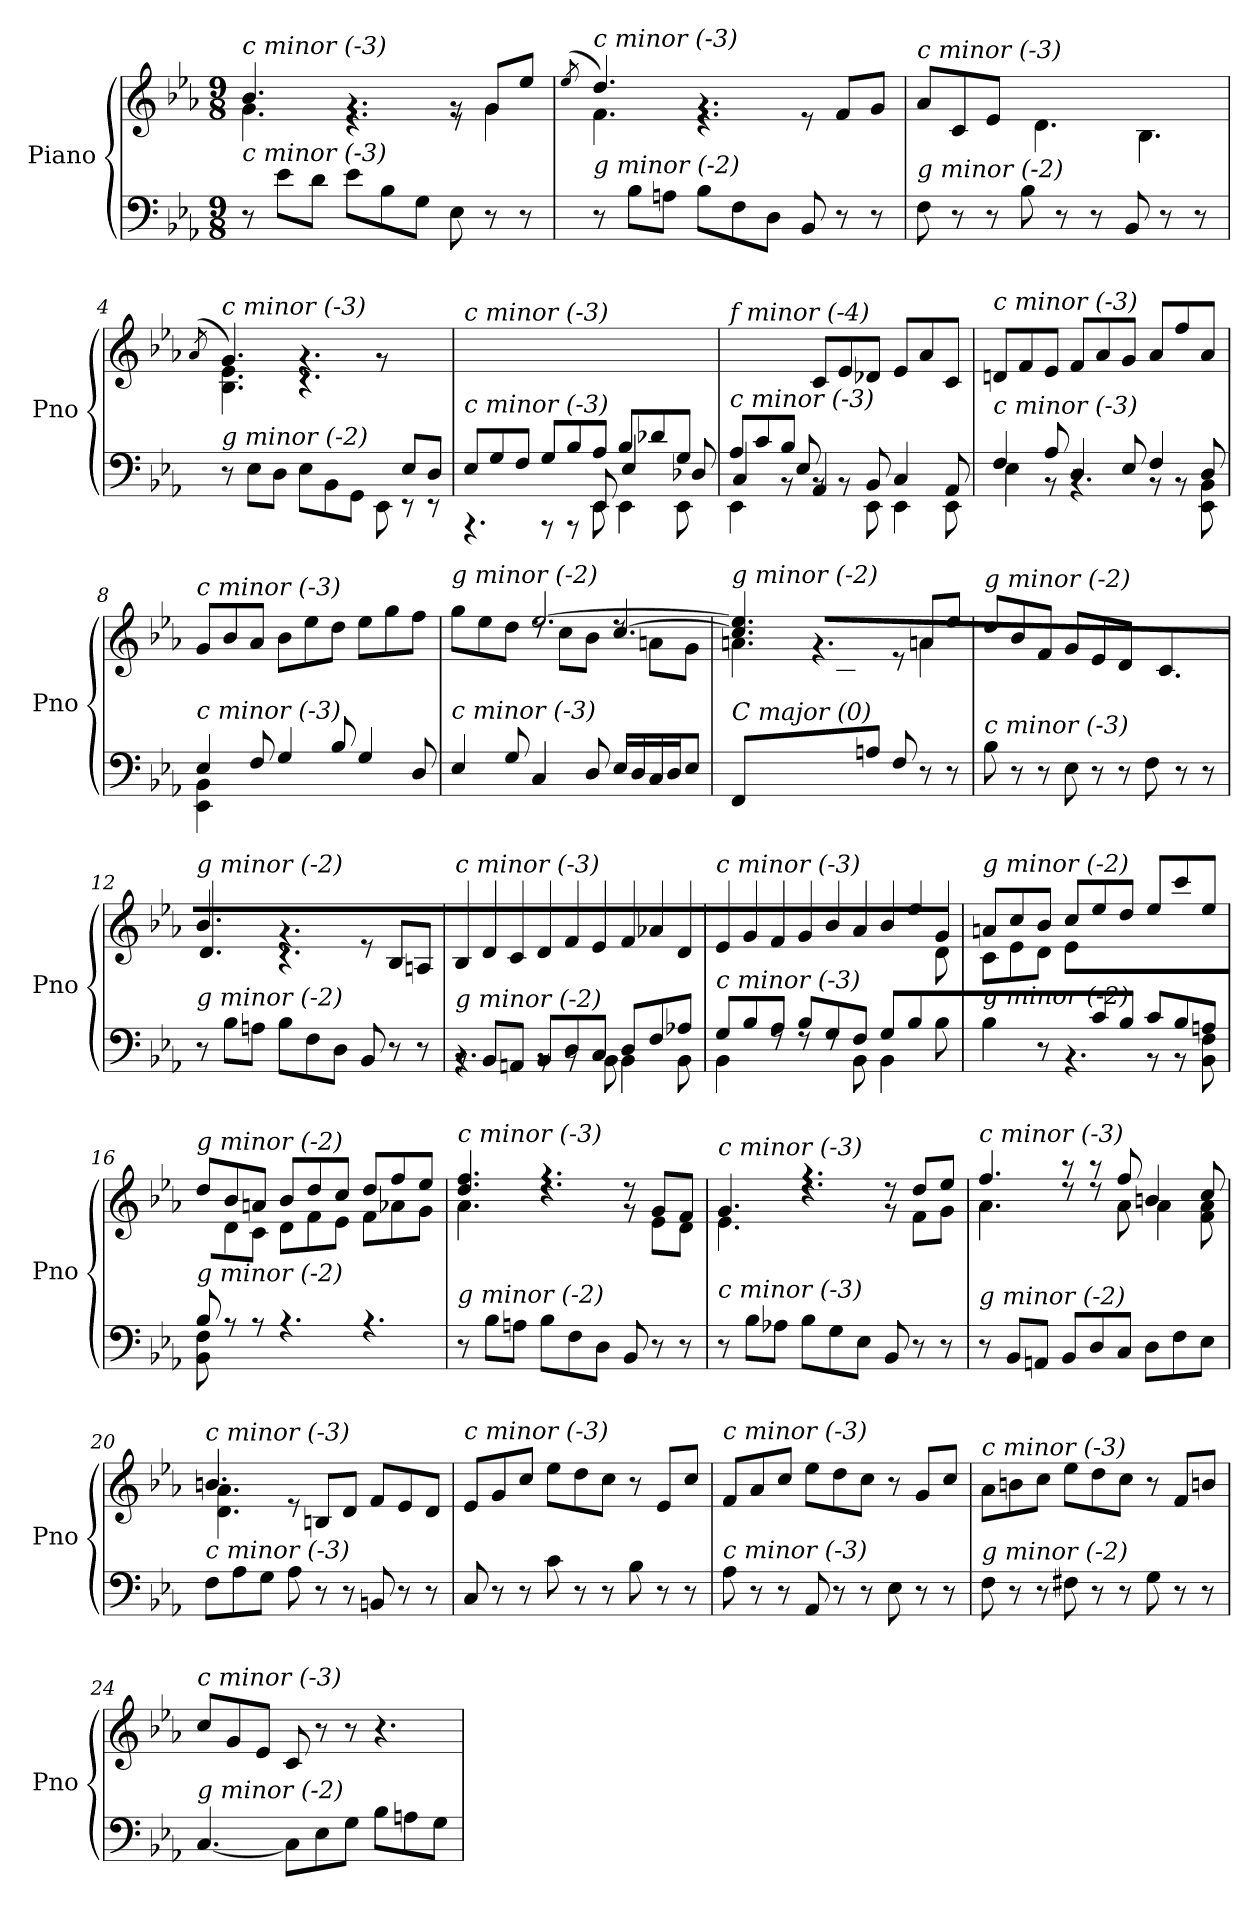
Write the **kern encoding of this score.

**kern	**kern
*part1	*part1
*staff2	*staff1
*I"Piano	*
*I'Pno	*
*clefF4	*clefG2
*k[b-e-a-]	*k[b-e-a-]
*M9/8	*M9/8
=1	=1
*	*^
!	!LO:TX:i:t=c minor (-3)	!
!LO:TX:i:t=c minor (-3)	!	!
8r	4.b-/	4.g\
8e-\L	.	.
8d\J	.	.
8e-\L	4.rg	4.r
8B-\	.	.
8G\J	.	.
8E-\	8rg	8r
8r	8g/L	4g\
8r	8ee-/J	.
*	*v	*v
=2	=2
.	(8qee-/
*^	*^
*	*^	*	*^
!	!	!	!LO:TX:i:t=c minor (-3)	!	!
!LO:TX:i:t=g minor (-2)	!	!	!	!	!
2.ryy	4.ryy	8r	4.dd/)	4.f\	8ee-!yy
.	.	8B-\L	.	.	4dd!yy
.	.	8An\J	.	.	.
.	2.ryy	8B-\L	4.rg	4.r	2.ryy
.	.	8F\	.	.	.
.	.	8D\J	.	.	.
4.ryy	.	8BB-/	8re	4.ryy	.
.	.	8r	8f/L	.	.
.	.	8r	8g/J	.	.
*	*	*	*	*v	*v
=3	=3	=3	=3	=3
!	!	!	!LO:TX:i:t=c minor (-3)	!
!LO:TX:i:t=g minor (-2)	!	!	!	!
*	*v	*v	*	*
4.ryy	8F\	8a-/L	4.ryy
.	8r	8c/	.
.	8r	8e-/J	.
2.ryy	8B-\	8d/Lyy	4.d\
.	8r	8f/	.
.	8r	8b-/J	.
.	8BB-/	8B-/Lyy	4.B-\
.	8r	8f/	.
.	8r	8a-/J	.
*v	*v	*	*
*	*v	*v
=4	=4
.	(8qa-/
*^	*^
*	*^	*	*^
*	*	*^	*	*	*
!	!	!	!	!LO:TX:i:t=c minor (-3)	!	!
!LO:TX:i:t=g minor (-2)	!	!	!	!	!	!
2..ryy	2.ryy	4.ryy	8r	4.g/)	4.B-\ 4.e-\	8a-!yy
.	.	.	8E-\L	.	.	4g!yy
.	.	.	8D\J	.	.	.
.	.	2.ryy	8E-\L	4.rg	4.r	2.ryy
.	.	.	8BB-\	.	.	.
.	.	.	8GG\J	.	.	.
.	4.ryy	.	8EE-\	8rg	4.ryy	.
8E-/L	.	.	8rEE	4ryy	.	.
8D/J	.	.	8rEE	.	.	.
*	*	*	*	*v	*v	*v
!!LO:LB:g=z
=5	=5	=5	=5	=5
!	!	!	!	!LO:TX:i:t=c minor (-3)
!LO:TX:i:t=c minor (-3)	!	!	!	!
*	*	*v	*v	*
8E-/L	4.rAAA	2ryy	2ryy
8G/	.	.	.
8F/J	.	.	.
8G/L	8rAAA	.	.
8B-/	8rAAA	8ryy	8ryy
8A-/J	8EE-/	8EE-\	2ryy
8B-/L	4E-/	4EE-\	.
8d-X/	.	.	.
8G/J	8D-X/	8EE-\	.
=6	=6	=6	=6
!	!	!	!LO:TX:i:t=f minor (-4)
!LO:TX:i:t=c minor (-3)	!	!	!
8A-/L	4C/	4EE-\	4.ryy
8c/	.	.	.
8B-/J	8E-/	8rBB	.
2.ryy	4AA-/	8rBB	8c/L
.	.	8rBB	8e-/
.	8BB-/	8EE-\	8d-X/J
.	4C/	4EE-\	8e-/L
.	.	.	8a-/
.	8AA-/	8EE-\	8c/J
=7	=7	=7	=7
!	!	!	!LO:TX:i:t=c minor (-3)
!LO:TX:i:t=c minor (-3)	!	!	!
*	*v	*v	*
4F/	4E-\	8dn/L
.	.	8f/
8A-/	8r	8e-/J
4D/	4.rBB	8f/L
.	.	8a-/
8E-/	.	8g/J
4F/	8r	8a-/L
.	8r	8ff/
8D/	8EE-\ 8BB-\	8a-/J
=8	=8	=8
*	*	*^
!	!	!LO:TX:i:t=c minor (-3)	!
!LO:TX:i:t=c minor (-3)	!	!	!
4E-/	4EE-\ 4BB-\	8g/L	4ryy
.	.	8b-/	.
8F/	2..ryy	8a-/J	2..ryy
4G/	.	8b-\L	.
.	.	8ee-\	.
8B-/	.	8dd\J	.
4G/	.	8ee-\L	.
.	.	8gg\	.
8D/	.	8ff\J	.
!!LO:LB:g=z
=9	=9	=9	=9
*	*^	*	*^
!	!	!	!LO:TX:i:t=g minor (-2)	!	!
!LO:TX:i:t=c minor (-3)	!	!	!	!	!
4.ryy	2.ryy	4E-/	8gg\L	4.ryy	2.ryy
.	.	.	8ee-\	.	.
.	.	8G/	8dd\J	.	.
2.ryy	.	4C/	[2.ee-/	8rdd	.
.	.	.	.	8cc\L	.
.	.	8D/	.	8b-\J	.
.	4.ryy	16E-/LL	.	8rdd	[4.cc/
.	.	16D/	.	.	.
.	.	16C/	.	8an\L	.
.	.	16D/J	.	.	.
.	.	8E-/J	.	8g\J	.
=10	=10	=10	=10	=10	=10
!	!	!	!LO:TX:i:t=g minor (-2)	!	!
!LO:TX:i:t=C major (0)	!	!	!	!	!
*	*v	*v	*	*	*
4.ryy	8FF/L	4.cc/] 4.ee-/]	4.an\	8ryy
.	2ryy	.	.	8f\
.	.	.	.	8e-\J
2ryy	.	4.rg	2ryy	8f\L
.	.	.	.	8c\
.	8An/J	.	.	2ryy
.	8F/	8re	.	.
4ryy	8r	8an/L	4a\	.
.	8r	8ee-/J	.	.
*	*	*	*v	*v
=11	=11	=11	=11
!	!	!LO:TX:i:t=g minor (-2)	!
!LO:TX:i:t=c minor (-3)	!	!	!
2.ryy	8B-\	8dd/L	2.ryy
.	8r	8b-/	.
.	8r	8f/J	.
.	8E-\	8g/L	.
.	8r	8e-/	.
.	8r	8d/J	.
4.ryy	8F\	8c/Lyy	4.c\
.	8r	8b-/	.
.	8r	8an/J	.
=12	=12	=12	=12
!	!	!LO:TX:i:t=g minor (-2)	!
!LO:TX:i:t=g minor (-2)	!	!	!
2.ryy	8r	4.b-/	4.d\
.	8B-\L	.	.
.	8An\J	.	.
.	8B-\L	4.rg	4.r
.	8F\	.	.
.	8D\J	.	.
4.ryy	8BB-/	8re	4.ryy
.	8r	8B-/L	.
.	8r	8An/J	.
*	*	*v	*v
!!LO:LB:g=z
=13	=13	=13
!	!	!LO:TX:i:t=c minor (-3)
!LO:TX:i:t=g minor (-2)	!	!
8rBB	4.rBB	8B-/L
8BB-/L	.	8d/
8AAn/J	.	8c/J
8BB-/L	8rBB	8d/L
8D/	8rBB	8f/
8C/J	8BB-\	8e-/J
8D/L	4BB-\	8f/L
8F/	.	8a-X/
8A-X/J	8BB-\	8d/J
=14	=14	=14
*	*	*^
!	!	!LO:TX:i:t=c minor (-3)	!
!LO:TX:i:t=c minor (-3)	!	!	!
8G/L	4BB-\	8e-/L	1ryy
8B-/	.	8g/	.
8A-/J	8rF	8f/J	.
8B-/L	8rF	8g/L	.
8G/	8rF	8b-/	.
8F/J	8BB-\	8a-/J	.
8G/L	4BB-\	8b-/L	.
8B-/	.	8ee-/	.
8ryy	8B-\	8g/J	8d\J
=15	=15	=15	=15
!	!	!LO:TX:i:t=g minor (-2)	!
!LO:TX:i:t=g minor (-2)	!	!	!
2ryy	4B-\	8an/L	8c\L
.	.	8cc/	8e-\
.	8r	8b-/J	8d\J
.	4.r	8cc/L	8e-\L
8c/	.	8ee-/	2ryy
8B-/J	.	8dd/J	.
8c/L	8rBB	8ee-/L	.
8B-/	8rBB	8ccc/	.
8An/J	8BB-\ 8F\	8ee-/J	8ryy
=16	=16	=16	=16
!	!	!LO:TX:i:t=g minor (-2)	!
!LO:TX:i:t=g minor (-2)	!	!	!
8B-/L	8BB-\ 8F\	8dd/L	8ryy
1ryy	8rA	8b-/	8d\
.	8rA	8an/J	8c\J
.	4.rA	8b-/L	8d\L
.	.	8dd/	8f\
.	.	8cc/J	8e-\J
.	4.rA	8dd/L	8f\L
.	.	8ff/	8a-X\
.	.	8ee-/J	8g\J
*v	*v	*	*
!!LO:LB:g=z	!!
=17	=17	=17
!	!LO:TX:i:t=c minor (-3)	!
!LO:TX:i:t=g minor (-2)	!	!
8r	4.dd/ 4.ff/	4.a-\
8B-\L	.	.
8An\J	.	.
8B-\L	4.r	4.rdd
8F\	.	.
8D\J	.	.
8BB-/	8rg	8rdd
8r	8g/L	8e-\L
8r	8f/J	8d\J
=18	=18	=18
!	!LO:TX:i:t=c minor (-3)	!
!LO:TX:i:t=c minor (-3)	!	!
8r	4.g/	4.e-\
8B-\L	.	.
8A-X\J	.	.
8B-\L	4.r	4.rdd
8G\	.	.
8E-\J	.	.
8BB-/	8rg	8rdd
8r	8dd/L	8f\L
8r	8ee-/J	8g\J
=19	=19	=19
!	!LO:TX:i:t=c minor (-3)	!
!LO:TX:i:t=g minor (-2)	!	!
8r	4.ff/	4.a-\
8BB-/L	.	.
8AAn/J	.	.
8BB-/L	8r	8rdd
8D/	8r	8rdd
8C/J	8ff/	8a-\
8D\L	4bn/	4a-\
8F\	.	.
8E-\J	8cc/	8f\ 8a-\
=20	=20	=20
*^	*	*
!	!	!LO:TX:i:t=c minor (-3)	!
!LO:TX:i:t=c minor (-3)	!	!	!
4.ryy	8F\L	4.bn/	4.d\ 4.a-\
.	8A-\	.	.
.	8G\J	.	.
2.ryy	8A-\	8re	2.ryy
.	8r	8Bn/L	.
.	8r	8d/J	.
.	8BBn/	8f/L	.
.	8r	8e-/	.
.	8r	8d/J	.
*	*	*v	*v
=21	=21	=21
!	!	!LO:TX:i:t=c minor (-3)
!LO:TX:i:t=c minor (-3)	!	!
*v	*v	*
8C/	8e-/L
8r	8g/
8r	8cc/J
8c\	8ee-\L
8r	8dd\
8r	8cc\J
8B-\	8r
8r	8e-/L
8r	8cc/J
!!LO:PB:g=z
=22	=22
!	!LO:TX:i:t=c minor (-3)
!LO:TX:i:t=c minor (-3)	!
8A-\	8f/L
8r	8a-/
8r	8cc/J
8AA-/	8ee-\L
8r	8dd\
8r	8cc\J
8E-\	8r
8r	8g/L
8r	8cc/J
=23	=23
!	!LO:TX:i:t=c minor (-3)
!LO:TX:i:t=g minor (-2)	!
8F\	8a-\L
8r	8bn\
8r	8cc\J
8F#X\	8ee-\L
8r	8dd\
8r	8cc\J
8G\	8r
8r	8f/L
8r	8bn/J
=24	=24
!	!LO:TX:i:t=c minor (-3)
!LO:TX:i:t=g minor (-2)	!
[4.C/	8cc/L
.	8g/
.	8e-/J
8C\L]	8c/
8E-\	8r
8G\J	8r
8B-\L	4.r
8An\	.
8G\J	.
=	=
*-	*-
